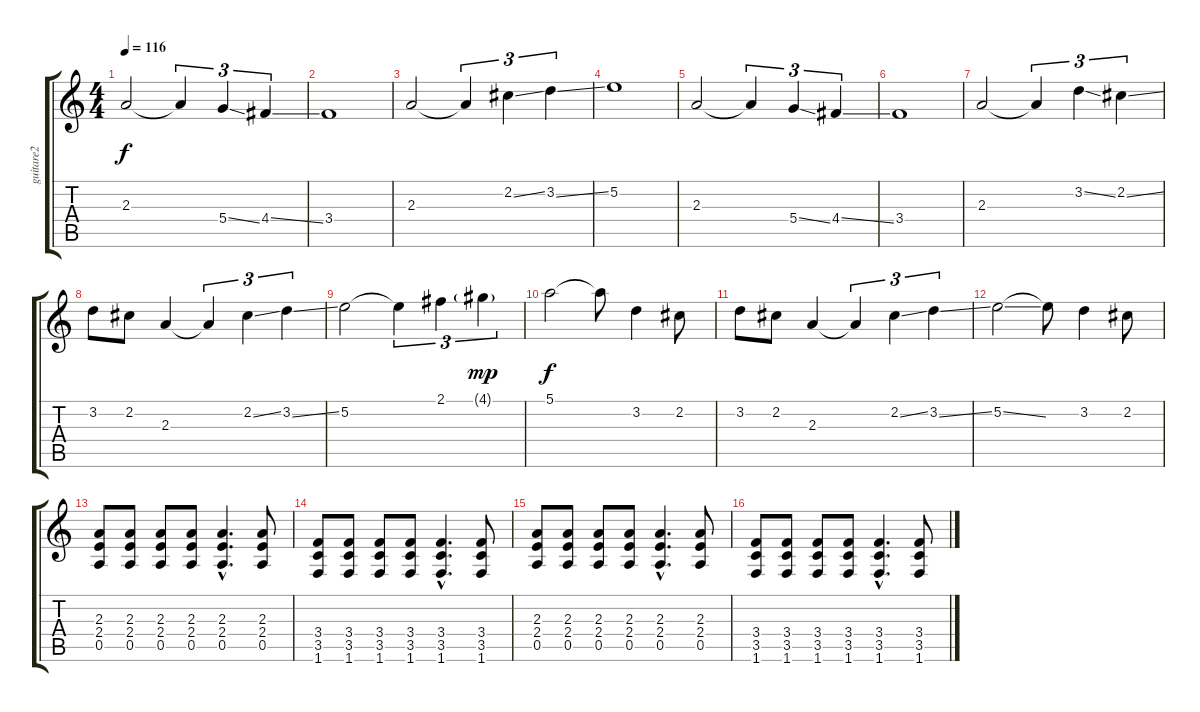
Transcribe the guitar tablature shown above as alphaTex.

\track ("guitare2" "guitare2") {instrument electricguitarjazz}
\staff {score tabs}
\tuning (E4 B3 G3 D3 A2 E2) {hide}
\ts (4 4)
\tempo 116
\clef g2
\ks c
2.3.2{dy f} 2.3{t}.4{tu (3 2)} 5.4{ss}.4{tu (3 2)} 4.4{ss}.4{tu (3 2)} |
3.4.1 |
2.3.2 2.3{t}.4{tu (3 2)} 2.2{ss}.4{tu (3 2)} 3.2{ss}.4{tu (3 2)} |
5.2.1 |
2.3.2 2.3{t}.4{tu (3 2)} 5.4{ss}.4{tu (3 2)} 4.4{ss}.4{tu (3 2)} |
3.4.1 |
2.3.2 2.3{t}.4{tu (3 2)} 3.2{ss}.4{tu (3 2)} 2.2{ss}.4{tu (3 2)} |
3.2.8 2.2.8 2.3.4 2.3{t}.4{tu (3 2)} 2.2{ss}.4{tu (3 2)} 3.2{ss}.4{tu (3 2)} |
5.2.2 5.2{t}.4{tu (3 2)} 2.1.4{tu (3 2)} 4.1{g}.4{tu (3 2) dy mp} |
5.1.2{dy f} 5.1{t}.8 3.2.4 2.2.8 |
3.2.8 2.2.8 2.3.4 2.3{t}.4{tu (3 2)} 2.2{ss}.4{tu (3 2)} 3.2{ss}.4{tu (3 2)} |
5.2{ss}.2 5.2{t}.8 3.2.4 2.2.8 |
(2.3 2.4 0.5).8{volume 7 instrument electricguitarjazz} (2.3 2.4 0.5).8 (2.3 2.4 0.5).8 (2.3 2.4 0.5).8 (2.3{hac} 2.4{hac} 0.5{hac}).4{d} (2.3 2.4 0.5).8 |
(3.4 3.5 1.6).8 (3.4 3.5 1.6).8 (3.4 3.5 1.6).8 (3.4 3.5 1.6).8 (3.4{hac} 3.5{hac} 1.6{hac}).4{d} (3.4 3.5 1.6).8 |
(2.3 2.4 0.5).8 (2.3 2.4 0.5).8 (2.3 2.4 0.5).8 (2.3 2.4 0.5).8 (2.3{hac} 2.4{hac} 0.5{hac}).4{d} (2.3 2.4 0.5).8 |
(3.4 3.5 1.6).8 (3.4 3.5 1.6).8 (3.4 3.5 1.6).8 (3.4 3.5 1.6).8 (3.4{hac} 3.5{hac} 1.6{hac}).4{d} (3.4 3.5 1.6).8
